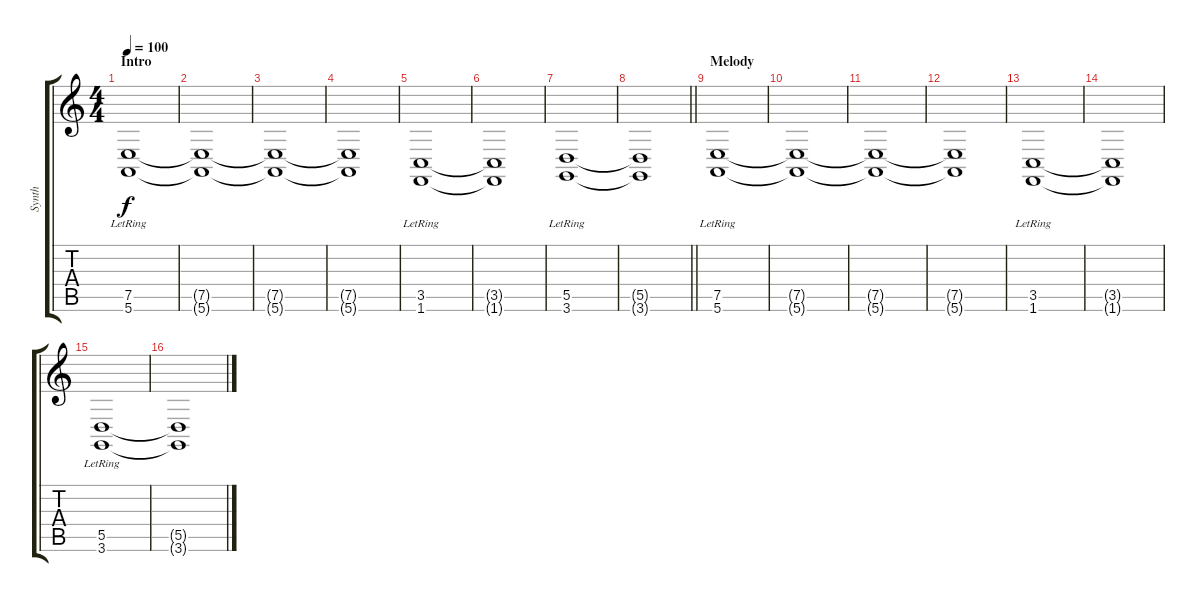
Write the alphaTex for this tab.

\track ("Synth" "Synth") {instrument synthvoice}
\staff {score tabs}
\tuning (E4 B3 G3 D3 A2 E2) {hide}
\ts (4 4)
\section ("" "Intro")
\tempo 100
\clef g2
\ks c
(7.5{lr} 5.6{lr}).1{dy f volume 7 instrument synthvoice} |
(7.5{t} 5.6{t}).1 |
(7.5{t} 5.6{t}).1 |
(7.5{t} 5.6{t}).1 |
(3.5{lr} 1.6{lr}).1 |
(3.5{t} 1.6{t}).1 |
(5.5{lr} 3.6{lr}).1 |
\barLineRight lightlight
(5.5{t} 3.6{t}).1 |
\section ("" "Melody")
(7.5{lr} 5.6{lr}).1 |
(7.5{t} 5.6{t}).1 |
(7.5{t} 5.6{t}).1 |
(7.5{t} 5.6{t}).1 |
(3.5{lr} 1.6{lr}).1 |
(3.5{t} 1.6{t}).1 |
(5.5{lr} 3.6{lr}).1 |
(5.5{t} 3.6{t}).1
